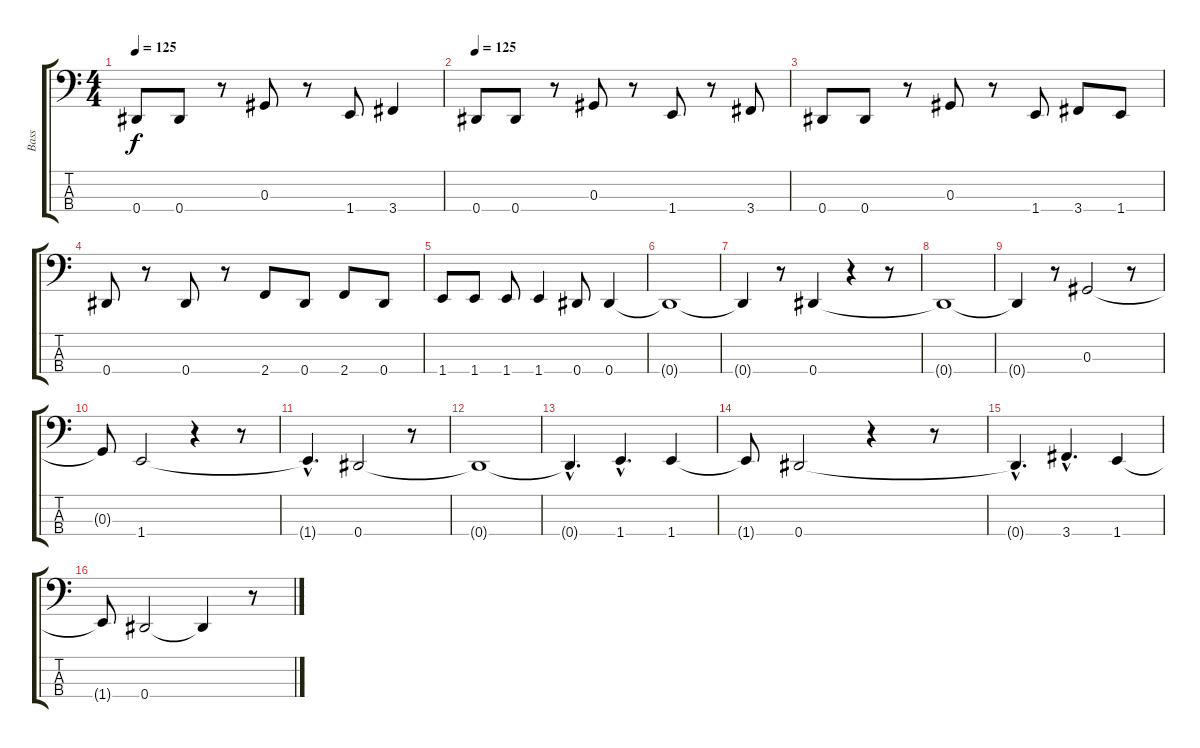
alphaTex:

\track ("Bass" "Bass") {instrument electricbassfinger}
\staff {score tabs}
\tuning (Gb2 Db2 Ab1 Eb1) {hide}
\ts (4 4)
\tempo 125
\clef f4
\ks c
0.4.8{dy f} 0.4.8 r.8 0.3.8 r.8 1.4.8 3.4.4 |
\tempo 125
0.4.8 0.4.8 r.8 0.3.8 r.8 1.4.8 r.8 3.4.8 |
0.4.8 0.4.8 r.8 0.3.8 r.8 1.4.8 3.4.8 1.4.8 |
0.4.8 r.8 0.4.8 r.8 2.4.8 0.4.8 2.4.8 0.4.8 |
1.4.8 1.4.8 1.4.8 1.4.4 0.4.8 0.4.4 |
0.4{t}.1 |
0.4{t}.4 r.8 0.4.4 r.4 r.8 |
0.4{t}.1 |
0.4{t}.4 r.8 0.3.2 r.8 |
0.3{t}.8 1.4.2 r.4 r.8 |
1.4{hac t}.4{d} 0.4.2 r.8 |
0.4{t}.1 |
0.4{hac t}.4{d} 1.4{hac}.4{d} 1.4.4 |
1.4{t}.8 0.4.2 r.4 r.8 |
0.4{hac t}.4{d} 3.4{hac}.4{d} 1.4.4 |
1.4{t}.8 0.4.2 0.4{t}.4 r.8
